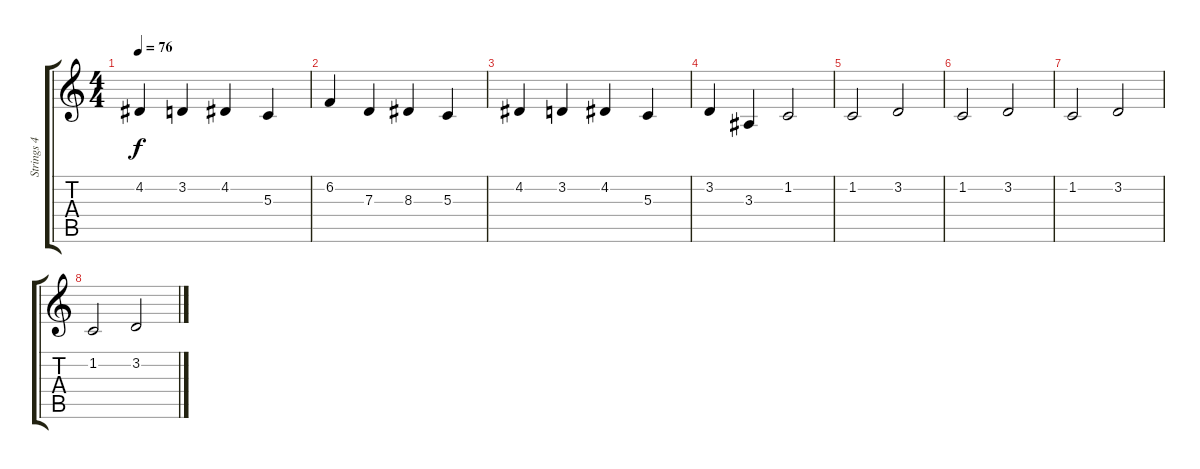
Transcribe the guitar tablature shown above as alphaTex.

\track ("Strings 4 (Low)" "Strings 4 ") {instrument synthstrings2}
\staff {score tabs}
\tuning (E4 B3 G3 D3 A2 E2) {hide}
\ts (4 4)
\tempo 76
\clef g2
\ks c
4.2.4{dy f} 3.2.4 4.2.4 5.3.4 |
6.2.4 7.3.4 8.3.4 5.3.4 |
4.2.4 3.2.4 4.2.4 5.3.4 |
3.2.4 3.3.4 1.2.2 |
1.2.2 3.2.2 |
1.2.2 3.2.2 |
1.2.2 3.2.2 |
1.2.2 3.2.2
